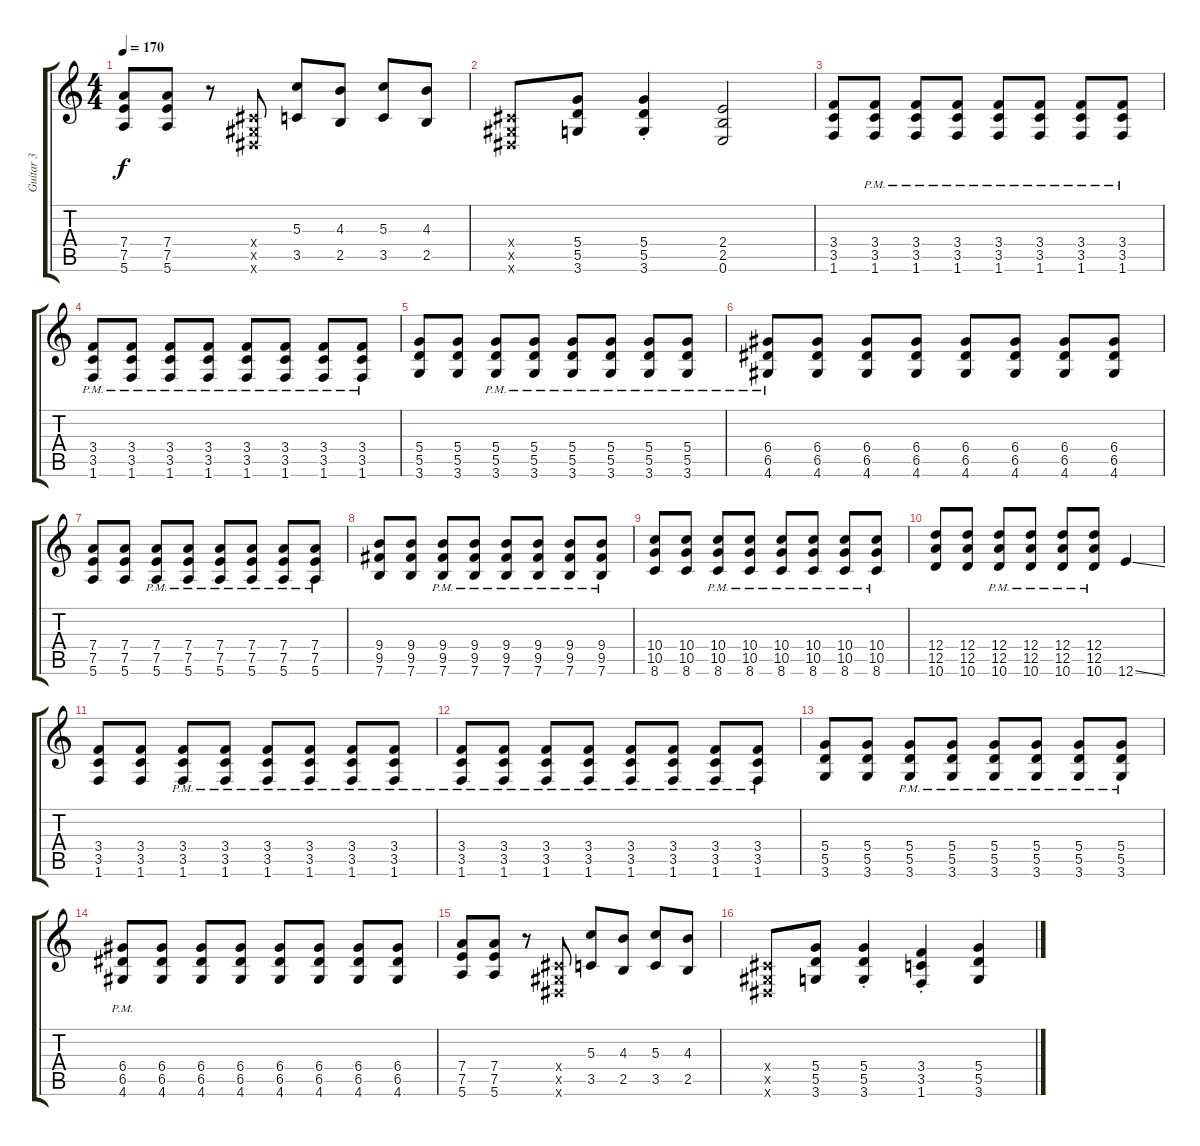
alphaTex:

\track ("Guitar 3" "Guitar 3") {instrument distortionguitar}
\staff {score tabs}
\tuning (E4 B3 G3 D3 A2 E2) {hide}
\ts (4 4)
\tempo 170
\clef g2
\ks c
(7.4 7.5 5.6).8{dy f} (7.4 7.5 5.6).8 r.8 (-1.4{x} -1.5{x} -1.6{x}).8 (5.3 3.5).8 (4.3 2.5).8 (5.3 3.5).8 (4.3 2.5).8 |
(-1.4{x} -1.5{x} -1.6{x}).8 (5.4 5.5 3.6).8 (5.4{st} 5.5{st} 3.6{st}).4 (2.4 2.5 0.6).2 |
(3.4 3.5 1.6).8 (3.4{pm} 3.5{pm} 1.6{pm}).8 (3.4{pm} 3.5{pm} 1.6{pm}).8 (3.4{pm} 3.5{pm} 1.6{pm}).8 (3.4{pm} 3.5{pm} 1.6{pm}).8 (3.4{pm} 3.5{pm} 1.6{pm}).8 (3.4{pm} 3.5{pm} 1.6{pm}).8 (3.4{pm} 3.5{pm} 1.6{pm}).8 |
(3.4{pm} 3.5{pm} 1.6{pm}).8 (3.4{pm} 3.5{pm} 1.6{pm}).8 (3.4{pm} 3.5{pm} 1.6{pm}).8 (3.4{pm} 3.5{pm} 1.6{pm}).8 (3.4{pm} 3.5{pm} 1.6{pm}).8 (3.4{pm} 3.5{pm} 1.6{pm}).8 (3.4{pm} 3.5{pm} 1.6{pm}).8 (3.4{pm} 3.5{pm} 1.6{pm}).8 |
(5.4 5.5 3.6).8 (5.4 5.5 3.6).8 (5.4{pm} 5.5{pm} 3.6{pm}).8 (5.4{pm} 5.5{pm} 3.6{pm}).8 (5.4{pm} 5.5{pm} 3.6{pm}).8 (5.4{pm} 5.5{pm} 3.6{pm}).8 (5.4{pm} 5.5{pm} 3.6{pm}).8 (5.4{pm} 5.5{pm} 3.6{pm}).8 |
(6.4{pm} 6.5{pm} 4.6{pm}).8 (6.4 6.5 4.6).8 (6.4 6.5 4.6).8 (6.4 6.5 4.6).8 (6.4 6.5 4.6).8 (6.4 6.5 4.6).8 (6.4 6.5 4.6).8 (6.4 6.5 4.6).8 |
(7.4 7.5 5.6).8 (7.4 7.5 5.6).8 (7.4{pm} 7.5{pm} 5.6{pm}).8 (7.4{pm} 7.5{pm} 5.6{pm}).8 (7.4{pm} 7.5{pm} 5.6{pm}).8 (7.4{pm} 7.5{pm} 5.6{pm}).8 (7.4{pm} 7.5{pm} 5.6{pm}).8 (7.4{pm} 7.5{pm} 5.6{pm}).8 |
(9.4 9.5 7.6).8 (9.4 9.5 7.6).8 (9.4{pm} 9.5{pm} 7.6{pm}).8 (9.4{pm} 9.5{pm} 7.6{pm}).8 (9.4{pm} 9.5{pm} 7.6{pm}).8 (9.4{pm} 9.5{pm} 7.6{pm}).8 (9.4{pm} 9.5{pm} 7.6{pm}).8 (9.4{pm} 9.5{pm} 7.6{pm}).8 |
(10.4 10.5 8.6).8 (10.4 10.5 8.6).8 (10.4{pm} 10.5{pm} 8.6{pm}).8 (10.4{pm} 10.5{pm} 8.6{pm}).8 (10.4{pm} 10.5{pm} 8.6{pm}).8 (10.4{pm} 10.5{pm} 8.6{pm}).8 (10.4{pm} 10.5{pm} 8.6{pm}).8 (10.4{pm} 10.5{pm} 8.6{pm}).8 |
(12.4 12.5 10.6).8 (12.4 12.5 10.6).8 (12.4{pm} 12.5{pm} 10.6{pm}).8 (12.4{pm} 12.5{pm} 10.6{pm}).8 (12.4{pm} 12.5{pm} 10.6{pm}).8 (12.4{pm} 12.5{pm} 10.6{pm}).8 12.6{ss}.4 |
(3.4 3.5 1.6).8 (3.4 3.5 1.6).8 (3.4{pm} 3.5{pm} 1.6{pm}).8 (3.4{pm} 3.5{pm} 1.6{pm}).8 (3.4{pm} 3.5{pm} 1.6{pm}).8 (3.4{pm} 3.5{pm} 1.6{pm}).8 (3.4{pm} 3.5{pm} 1.6{pm}).8 (3.4{pm} 3.5{pm} 1.6{pm}).8 |
(3.4{pm} 3.5{pm} 1.6{pm}).8 (3.4{pm} 3.5{pm} 1.6{pm}).8 (3.4{pm} 3.5{pm} 1.6{pm}).8 (3.4{pm} 3.5{pm} 1.6{pm}).8 (3.4{pm} 3.5{pm} 1.6{pm}).8 (3.4{pm} 3.5{pm} 1.6{pm}).8 (3.4{pm} 3.5{pm} 1.6{pm}).8 (3.4{pm} 3.5{pm} 1.6{pm}).8 |
(5.4 5.5 3.6).8 (5.4 5.5 3.6).8 (5.4{pm} 5.5{pm} 3.6{pm}).8 (5.4{pm} 5.5{pm} 3.6{pm}).8 (5.4{pm} 5.5{pm} 3.6{pm}).8 (5.4{pm} 5.5{pm} 3.6{pm}).8 (5.4{pm} 5.5{pm} 3.6{pm}).8 (5.4{pm} 5.5{pm} 3.6{pm}).8 |
(6.4{pm} 6.5{pm} 4.6{pm}).8 (6.4 6.5 4.6).8 (6.4 6.5 4.6).8 (6.4 6.5 4.6).8 (6.4 6.5 4.6).8 (6.4 6.5 4.6).8 (6.4 6.5 4.6).8 (6.4 6.5 4.6).8 |
(7.4 7.5 5.6).8 (7.4 7.5 5.6).8 r.8 (-1.4{x} -1.5{x} -1.6{x}).8 (5.3 3.5).8 (4.3 2.5).8 (5.3 3.5).8 (4.3 2.5).8 |
(-1.4{x} -1.5{x} -1.6{x}).8 (5.4 5.5 3.6).8 (5.4{st} 5.5{st} 3.6{st}).4 (3.4{st} 3.5{st} 1.6{st}).4 (5.4 5.5 3.6).4
